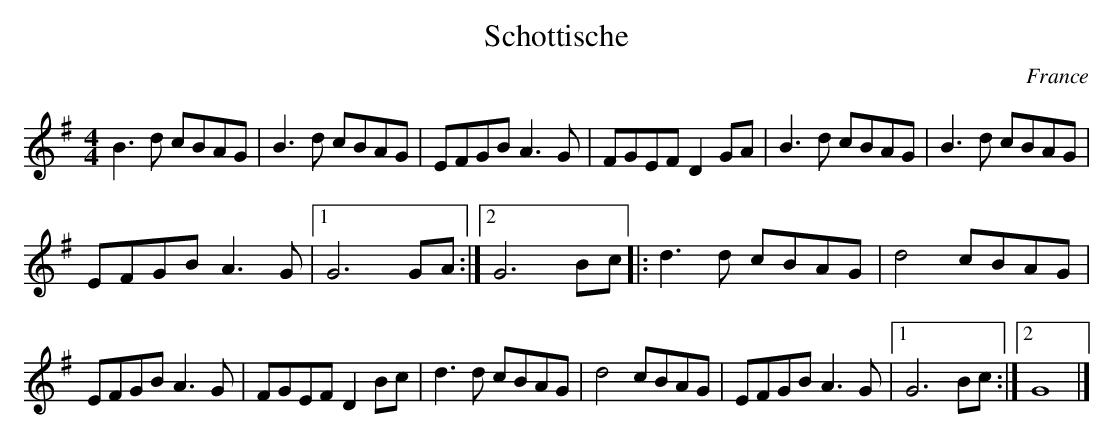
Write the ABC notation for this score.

X:1
T:Schottische
M:4/4
O:France
K:G
B3d cBAG | B3d cBAG | \
EFGB A3G | FGEF D2GA| \
B3d cBAG | B3d cBAG |
EFGB A3G |1 G6 GA :|2 G6 Bc|: \
d3d cBAG| d4 cBAG  |
EFGB A3G| FGEF D2Bc| \
d3d cBAG| d4 cBAG| \
EFGB A3G|1 G6Bc :|2 G8 |]
